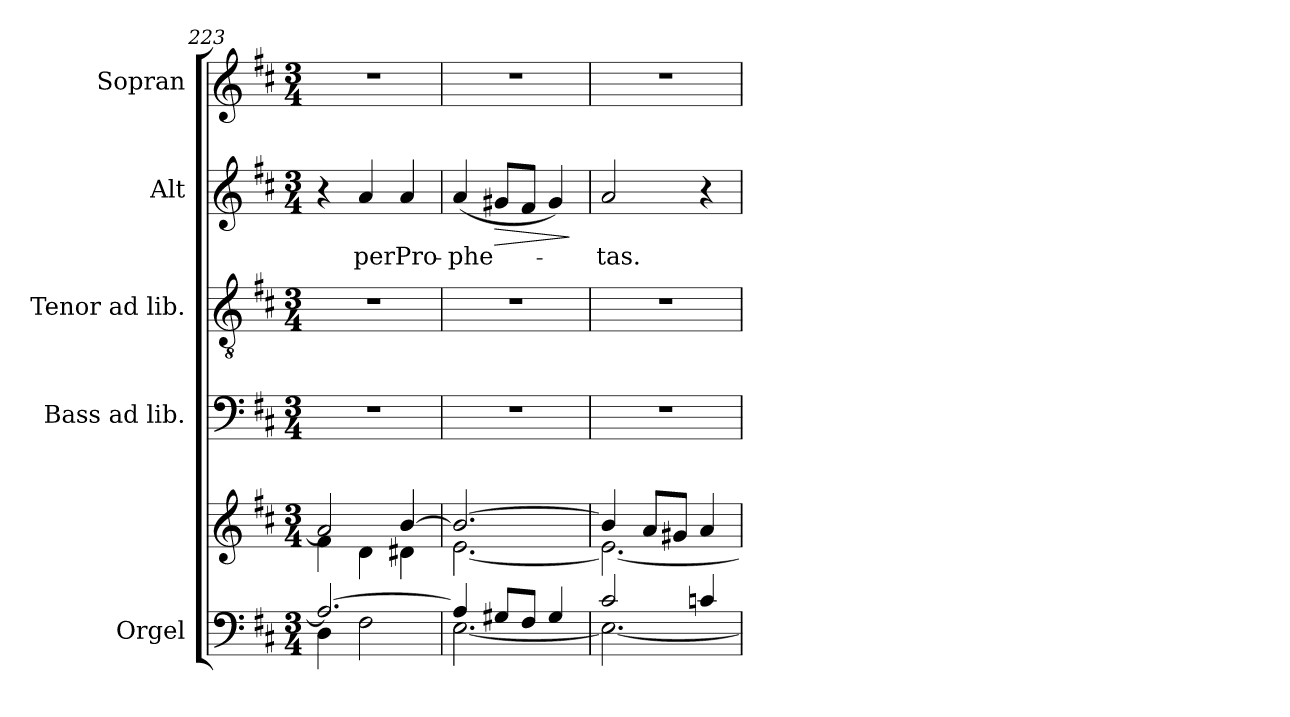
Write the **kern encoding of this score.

**kern	**kern	**kern	**kern	**kern	**text	**dynam	**kern
*part5	*part5	*part4	*part3	*part2	*part2	*part2	*part1
*staff6	*staff5	*staff4	*staff3	*staff2	*staff2	*staff2	*staff1
*I"Orgel	*	*I"Bass ad lib.	*I"Tenor ad lib.	*I"Alt	*	*	*I"Sopran
*I'Org.	*	*I'B.	*I'T.	*I'A.	*	*	*I'S.
*clefF4	*clefG2	*clefF4	*clefGv2	*clefG2	*	*	*clefG2
*k[f#c#]	*k[f#c#]	*k[f#c#]	*k[f#c#]	*k[f#c#]	*	*	*k[f#c#]
*D:	*D:	*D:	*D:	*D:	*	*	*D:
*M3/4	*M3/4	*M3/4	*M3/4	*M3/4	*	*	*M3/4
=223	=223	=223	=223	=223	=223	=223	=223
*^	*^	*	*	*	*	*	*
2.A/_	4D\	2a/]	4f#\	2.r	2.r	4r	.	.	2.r
!	!	!	!	!	!	!	!LO:LY:b	!	!
.	2F#\	.	4d\	.	.	4a/	per	.	.
!	!	!	!	!	!	!	!LO:LY:b	!	!
.	.	[>4b/	4d#X\	.	.	4a/	Pro-	.	.
=224	=224	=224	=224	=224	=224	=224	=224	=224	=224
!	!	!	!	!	!	!	!LO:LY:b	!	!
4A/]	[<2.E\	2.b/_	[<2.e\	2.r	2.r	(<4a/	-phe-	.	2.r
!	!	!	!	!	!	!	!	!LO:HP:b	!
8G#X/L	.	.	.	.	.	8g#X/L	.	>	.
8F#/J	.	.	.	.	.	8f#/J	.	.	.
4G#/	.	.	.	.	.	4g#/)	.	.	.
*v	*v	*	*	*	*	*	*	*	*
*	*v	*v	*	*	*	*	*	*
.	.	.	.	.	.	]	.
=225	=225	=225	=225	=225	=225	=225	=225
*^	*^	*	*	*	*	*	*
!	!	!	!	!	!	!	!LO:LY:b	!	!
2c#/	2.E\_	4b/]	2.e\_	2.r	2.r	2a/	-tas.	.	2.r
.	.	8a/L	.	.	.	.	.	.	.
.	.	8g#X/J	.	.	.	.	.	.	.
4cn/	.	4a/	.	.	.	4r	.	.	.
*v	*v	*	*	*	*	*	*	*	*
*	*v	*v	*	*	*	*	*	*
=	=	=	=	=	=	=	=
*-	*-	*-	*-	*-	*-	*-	*-
